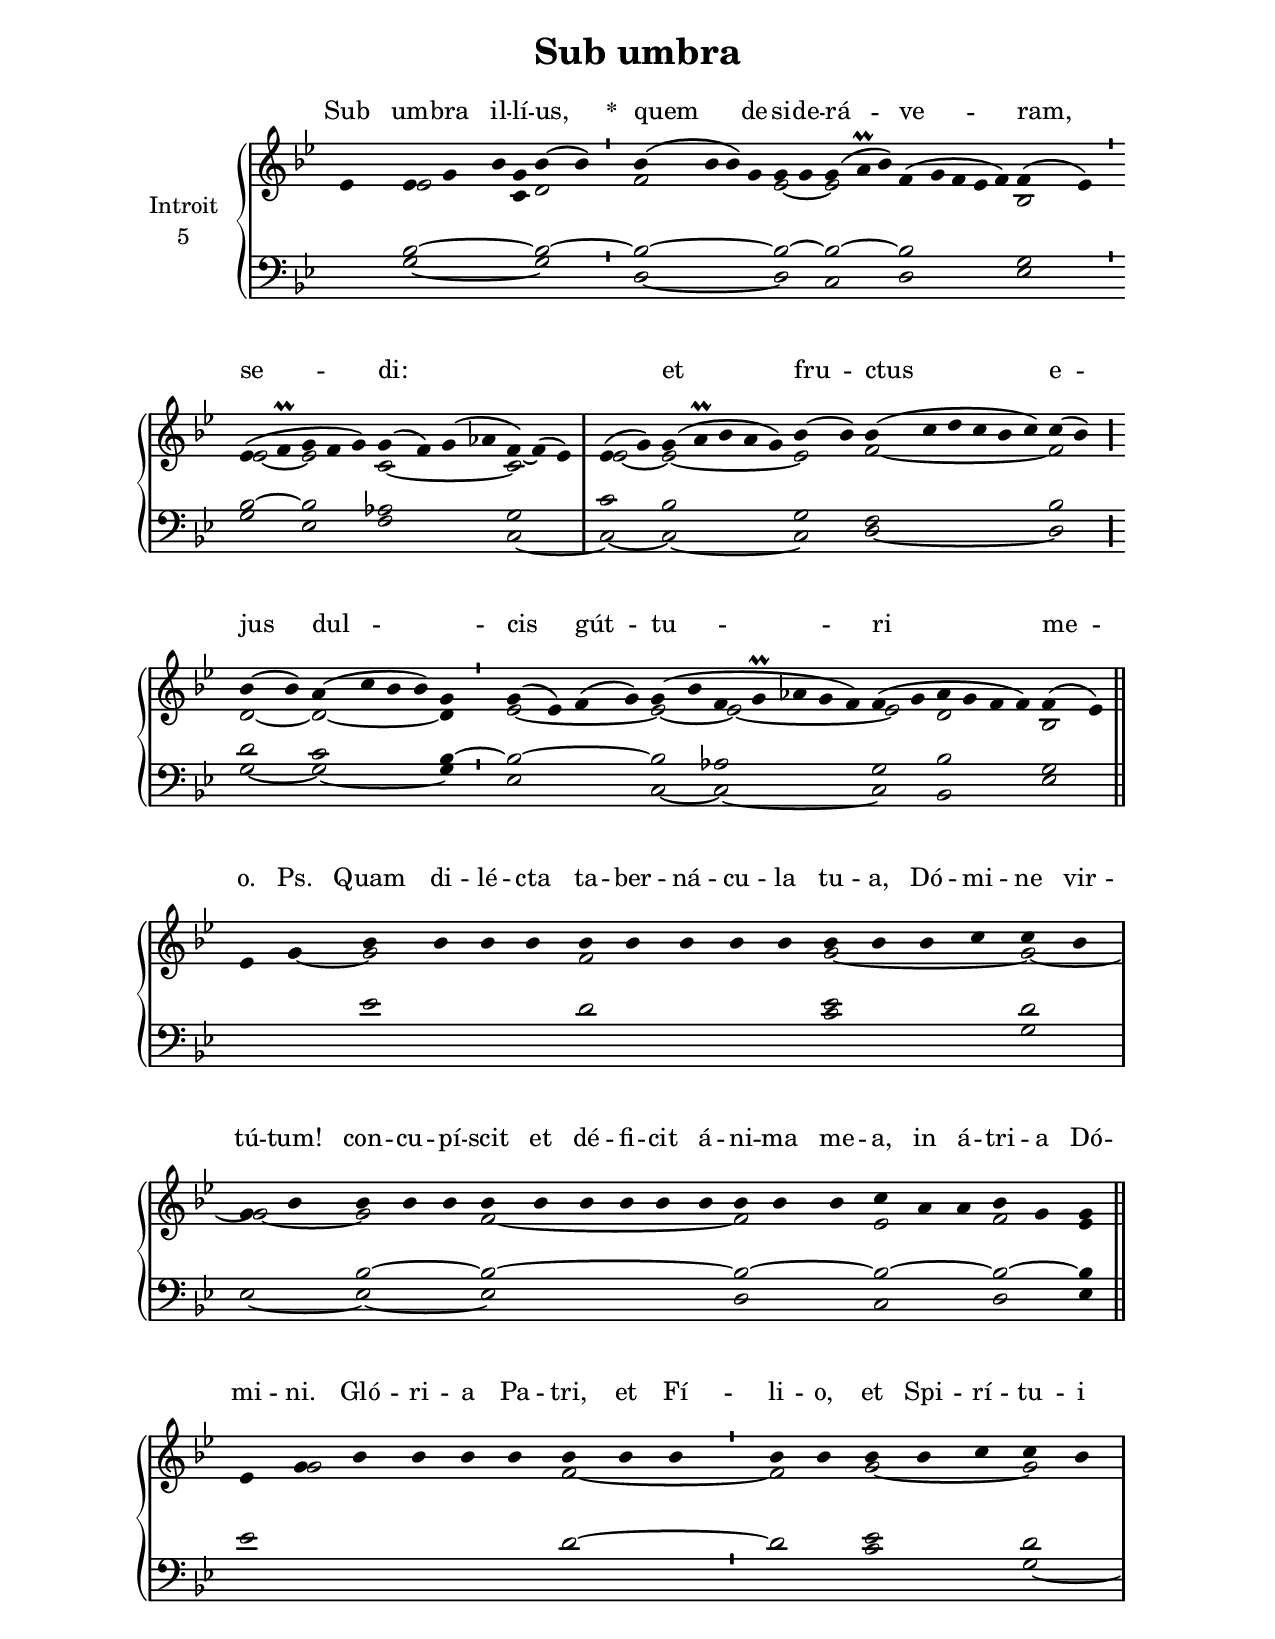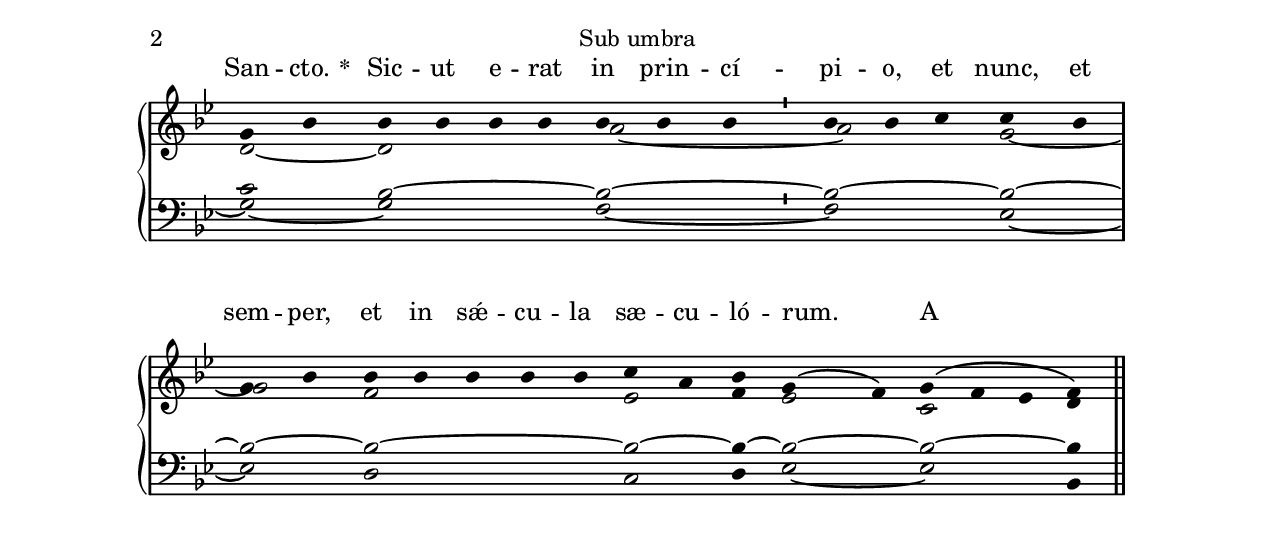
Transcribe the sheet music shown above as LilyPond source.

\version "2.18"
\include "gregorian.ly"
\include "noh2.ily"


%Page reference: page iii.393
%(volume.page)

global = {
 \key f \mixolydian
 \cadenzaOn 
}

\header {
  title = \markup \center-column {"Sub umbra" \vspace #1 }
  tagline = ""
  composer = ""
}

\paper {
 #(include-special-characters)
  oddHeaderMarkup = \markup \fill-line {
    \line {}
    \center-column {
      \on-the-fly #first-page     " "
      \on-the-fly #not-first-page "Sub umbra"
    }
    \line { \on-the-fly #print-page-number-check-first \fromproperty #'page:page-number-string }
  }
  evenHeaderMarkup = \markup \fill-line {
    \line { \on-the-fly #print-page-number-check-first \fromproperty #'page:page-number-string }
    \center-column { "Sub umbra" }
    \line {}
  }
}

chantText = \lyricmode {
Sub um -- bra il -- lí -- us, 
\set stanza = " * " quem de -- si -- de -- rá -- ve -- ram, se -- di: _ _ 
et fru -- ctus e -- jus 
dul -- _ cis gút -- tu -- ri me -- o. Ps. 
Quam di -- lé -- cta ta -- ber -- ná -- cu -- la tu -- a, Dó -- mi -- ne vir -- tú -- tum! 
con -- cu -- pí -- scit et dé -- fi -- cit á -- ni -- ma me -- a, in á -- tri -- a Dó -- mi -- ni. 
Gló -- ri -- a Pa -- tri, et Fí -- li -- o, et Spi -- rí -- tu -- i San -- cto. 
\set stanza = " * " 
Sic -- ut e -- rat in prin -- cí -- pi -- o, et nunc, et sem -- per, 
et in sǽ -- cu -- la sæ -- cu -- ló -- rum. A -- men. _ }

chantMusic = {
\tieDown   ees'4 ees'4 g'4 bes'4 g'4 bes'4 ( bes'4) \divisioMinima
 bes'4 ( bes'4 bes'4) g'4 g'4 g'4 g'4 ( a'\prall bes'4) f'4 ( g'4 f'4 ees'4 f'4) f'4 ( ees'4) \divisioMinima
 ees'4 ( f'\prall g'4 f'4 g'4)  g'4 ( f'4) g'4 ( aes'4 f'4) ~ f'4 ( ees'4) \divisioMaxima
 ees'4 ( g'4) g'4 ( a'\prall bes'4 a'4 g'4) bes'4 ( bes'4) bes'4 ( c''4 d''4 c''4 bes'4 c''4) c''4 ( bes'4) \divisioMaior
 bes'4 ( bes'4) a'4 ( c''4 bes'4 bes'4) g'4 \divisioMinima
 g'4 ( ees'4) f'4 ( g'4)  g'4 ( bes'4 f'4 g'\prall aes'4 g'4 f'4) f'4 ( g'4 a'4 g'4 f'4 f'4) f'4 ( ees'4) \finalis
 ees'4 g'4 bes'4 bes'4 bes'4 bes'4 bes'4 bes'4 bes'4 bes'4 bes'4 bes'4 bes'4 bes'4 c''4 c''4 bes'4 \divisioMaxima
 g'4 bes'4 bes'4 bes'4 bes'4 bes'4 bes'4 bes'4 bes'4 bes'4 bes'4 bes'4 bes'4 bes'4 c''4 a'4 a'4 bes'4 g'4 g'4 \finalis
 ees'4 g'4 bes'4 bes'4 bes'4 bes'4 bes'4 bes'4 bes'4 \divisioMinima
 bes'4 bes'4 bes'4 bes'4 c''4 c''4 bes'4 \divisioMaxima
 g'4 bes'4 bes'4 bes'4 bes'4 bes'4 bes'4 bes'4 bes'4 \divisioMinima
 bes'4 bes'4 c''4 c''4 bes'4 \divisioMaxima
 g'4 bes'4 bes'4 bes'4 bes'4 bes'4 bes'4 c''4 a'4 bes'4 g'4 ( f'4) g'4 ( f'4 ees'4 f'4) \finalis

}

altoMusic = {
r4 ees'2*3/2 c'4 d'2 \divisioMinima
f'2*4/2 ees'2 ~ ees'2*3/2 r2*5/2 bes2 \divisioMinima
ees'2 ~ ees'2*3/2 c'2*4/2 ~ c'2*3/2 \divisioMaxima
ees'2 ~ ees'2*5/2 ~ ees'2 f'2*6/2 ~ f'2 \divisioMaior
d'2 ~ d'2*4/2 ~ d'4 \divisioMinima
ees'2*4/2 ~ ees'2 ~ ees'2*5/2 ~ ees'2 d'2*4/2 bes2 \finalis
r4 g'4 ~ g'2*4/2 f'2*5/2 g'2*4/2 ~ g'2 ~ \divisioMaxima
g'2 ~ g'2*3/2 f'2*6/2 ~ f'2*3/2 ees'2*3/2 f'2 ees'4 \finalis
r4 g'2*5/2 f'2*3/2 ~ \divisioMinima
f'2 g'2*3/2 ~ g'2 \divisioMaxima
d'2 ~ d'2*4/2 a'2*3/2 ~ \divisioMinima
a'2*3/2 g'2 ~ \divisioMaxima
g'2 f'2*5/2 ees'2 f'4 ees'2 c'2*3/2 d'4 \finalis
}

tenorMusic = {
r4 bes2*4/2 ~ bes2 ~ \divisioMinima
bes2*4/2 ~ bes2 ~ bes2*3/2 ~ bes2*5/2 g2 \divisioMinima
bes2 ~ bes2*3/2 aes2*4/2 g2*3/2 \divisioMaxima
c'2 bes2*5/2 g2 f2*6/2 bes2 \divisioMaior
d'2 c'2*4/2 bes4 ~ \divisioMinima
bes2*4/2 ~ bes2 aes2*5/2 g2 bes2*4/2 g2 \finalis
r2 ees'2*4/2 d'2*5/2 ees'2*4/2 d'2 \divisioMaxima
r2 bes2*3/2 ~ bes2*6/2 ~ bes2*3/2 ~ bes2*3/2 ~ bes2 ~ bes4 \finalis
ees'2*6/2 d'2*3/2 ~ \divisioMinima
d'2 ees'2*3/2 d'2 \divisioMaxima
c'2 bes2*4/2 ~ bes2*3/2 ~ \divisioMinima
bes2*3/2 ~ bes2 ~ \divisioMaxima
bes2 ~ bes2*5/2 ~ bes2 ~ bes4 ~ bes2 ~ bes2*3/2 ~ bes4 \finalis
}

bassMusic = {
r4 g2*4/2 ~ g2 \divisioMinima
d2*4/2 ~ d2 c2*3/2 d2*5/2 ees2 \divisioMinima
g2 ees2*3/2 f2*4/2 c2*3/2 ~ \divisioMaxima
c2 ~ c2*5/2 ~ c2 d2*6/2 ~ d2 \divisioMaior
g2 ~ g2*4/2 ~ g4 \divisioMinima
ees2*4/2 c2 ~ c2*5/2 ~ c2 bes,2*4/2 ees2 \finalis
r2*11/2 c'2*4/2 g2 \divisioMaxima
ees2 ~ ees2*3/2 ~ ees2*6/2 d2*3/2 c2*3/2 d2 ees4 \finalis
r2*9/2 \divisioMinima
r2 c'2*3/2 g2 ~ \divisioMaxima
g2 ~ g2*4/2 f2*3/2 ~ \divisioMinima
f2*3/2 ees2 ~ \divisioMaxima
ees2 d2*5/2 c2 d4 ees2 ~ ees2*3/2 bes,4 \finalis
}

voiceLines = {
\voiceLineStyle


}

\score{
  <<
    \new GrandStaff <<
      \set GrandStaff.autoBeaming = ##f
      \set GrandStaff.instrumentName = \markup \center-column {
        "Introit"
        "5"
      }
      \new Staff = up <<
        \new Voice = "chant" {
          \voiceOne \global \chantMusic
        }
        \new Voice {
          \voiceTwo \global \altoMusic
        }
      >>

      \new Staff = down <<
        \clef bass
        \new Voice {
          \voiceOne \global \tenorMusic
        }
        \new Voice {
          \voiceTwo \global \bassMusic
        }
	\new Voice {
        \voiceThree \global \voiceLines
        }
      >>
    >>
    \new Lyrics \lyricsto chant {
      \chantText
    }
  >>
  \layout{
  }
  \midi{
    \tempo 4 = 125
  }
}
